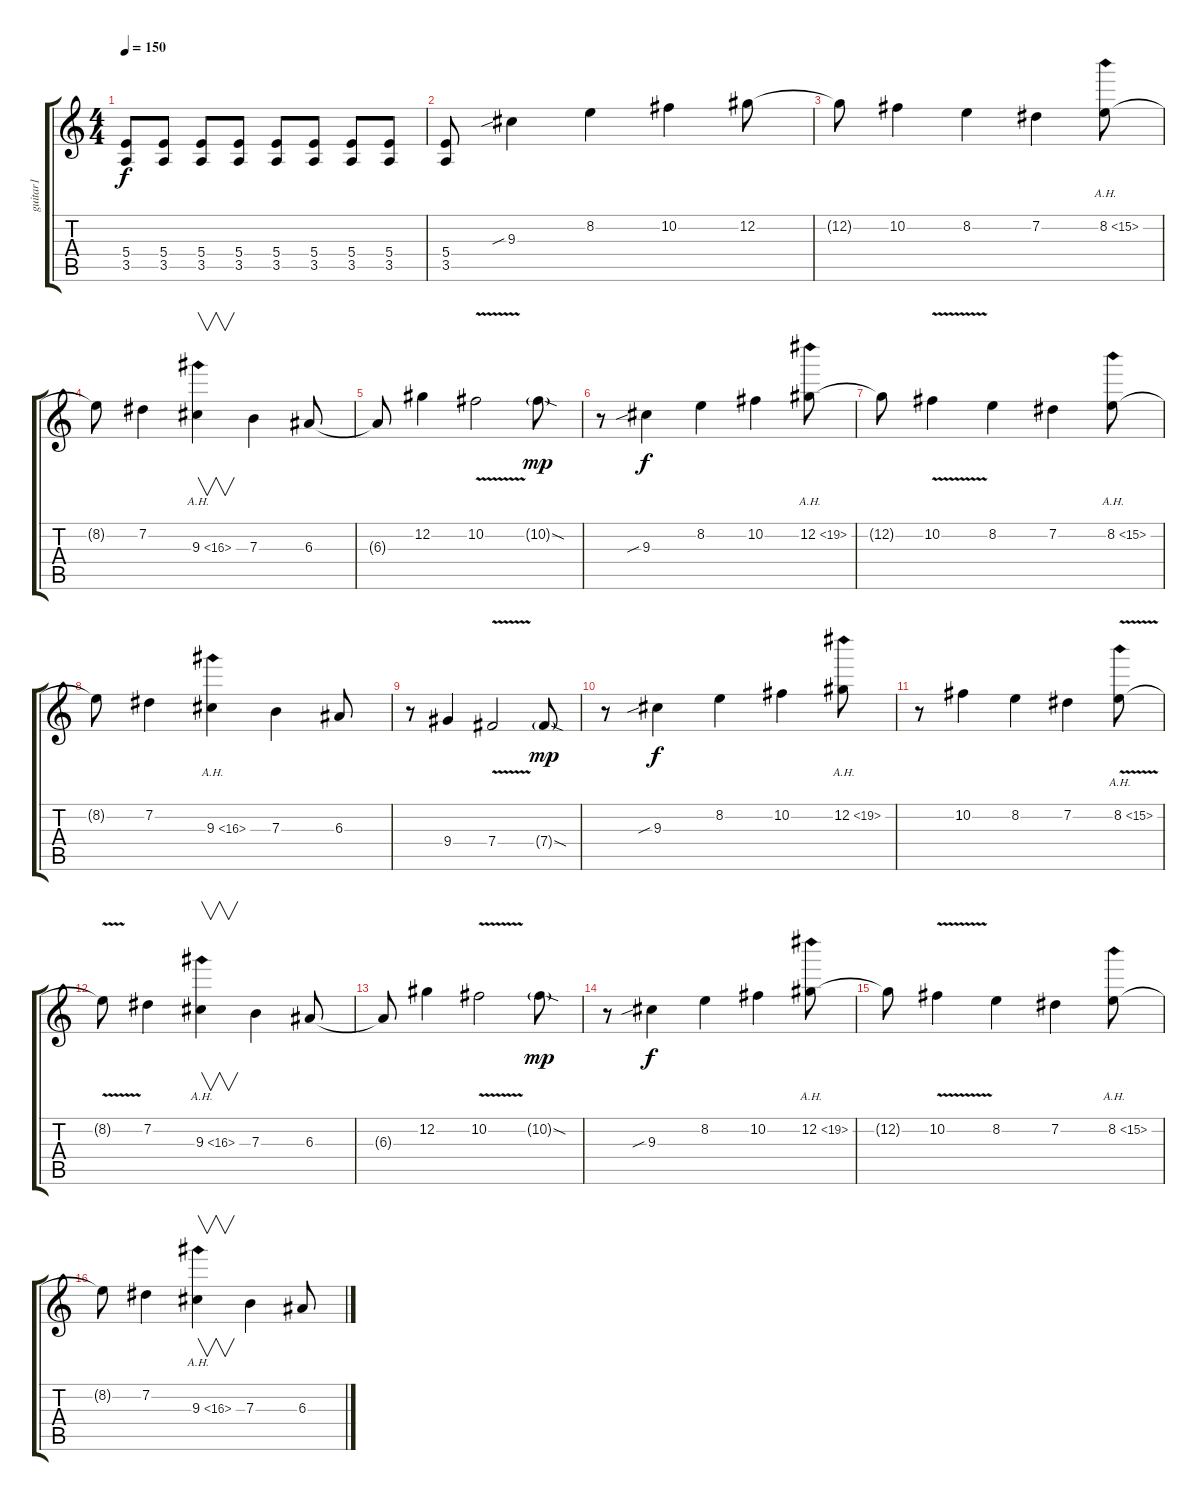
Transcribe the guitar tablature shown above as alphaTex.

\track ("guitar1" "guitar1") {instrument distortionguitar}
\staff {score tabs}
\tuning (Db4 Ab3 E3 B2 Gb2 Db2) {hide}
\ts (4 4)
\tempo 150
\clef g2
\ks c
(5.4 3.5).8{dy f} (5.4 3.5).8 (5.4 3.5).8 (5.4 3.5).8 (5.4 3.5).8 (5.4 3.5).8 (5.4 3.5).8 (5.4 3.5).8 |
(5.4 3.5).8 9.3{sib}.4 8.2.4 10.2.4 12.2.8 |
12.2{t}.8 10.2.4 8.2.4 7.2.4 8.2{ah 7}.8 |
8.2{t}.8 7.2.4 9.3{ah 7}.4{v} 7.3.4 6.3.8 |
6.3{t}.8 12.2.4 10.2{v}.2 10.2{sod g}.8{dy mp} |
r.8 9.3{sib}.4{dy f} 8.2.4 10.2.4 12.2{ah 7}.8 |
12.2{t}.8 10.2{v}.4 8.2.4 7.2.4 8.2{ah 7}.8 |
8.2{t}.8 7.2.4 9.3{ah 7}.4 7.3.4 6.3.8 |
r.8 9.4.4 7.4{v}.2 7.4{sod g}.8{dy mp} |
r.8 9.3{sib}.4{dy f} 8.2.4 10.2.4 12.2{ah 7}.8 |
r.8 10.2.4 8.2.4 7.2.4 8.2{ah 7 v}.8 |
8.2{t}.8 7.2.4 9.3{ah 7}.4{v} 7.3.4 6.3.8 |
6.3{t}.8 12.2.4 10.2{v}.2 10.2{sod g}.8{dy mp} |
r.8 9.3{sib}.4{dy f} 8.2.4 10.2.4 12.2{ah 7}.8 |
12.2{t}.8 10.2{v}.4 8.2.4 7.2.4 8.2{ah 7}.8 |
8.2{t}.8 7.2.4 9.3{ah 7}.4{v} 7.3.4 6.3.8
